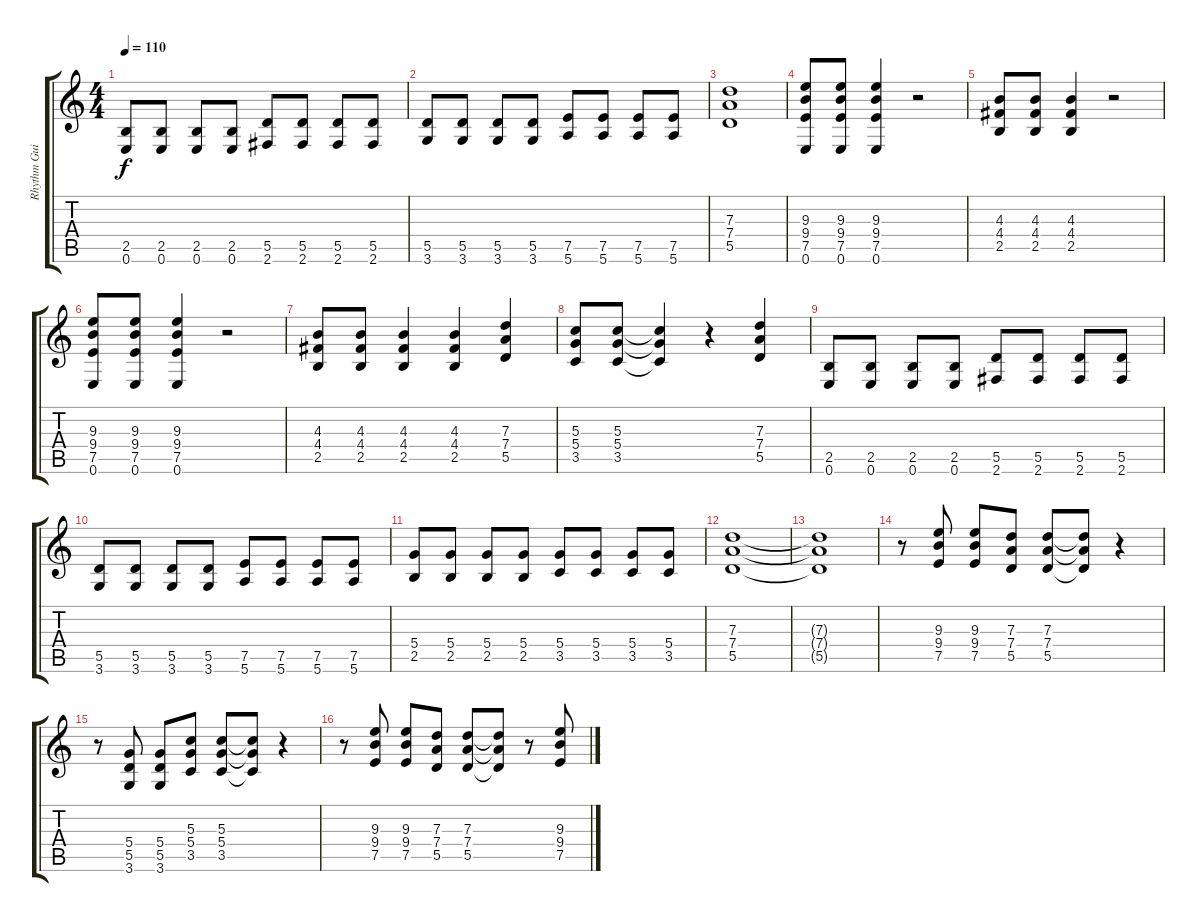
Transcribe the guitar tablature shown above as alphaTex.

\track ("Rhythm Guitar" "Rhythm Gui") {instrument overdrivenguitar}
\staff {score tabs}
\tuning (E4 B3 G3 D3 A2 E2) {hide}
\ts (4 4)
\tempo 110
\clef g2
\ks c
(2.5 0.6).8{dy f} (2.5 0.6).8 (2.5 0.6).8 (2.5 0.6).8 (5.5 2.6).8 (5.5 2.6).8 (5.5 2.6).8 (5.5 2.6).8 |
(5.5 3.6).8 (5.5 3.6).8 (5.5 3.6).8 (5.5 3.6).8 (7.5 5.6).8 (7.5 5.6).8 (7.5 5.6).8 (7.5 5.6).8 |
(7.3 7.4 5.5).1 |
(9.3 9.4 7.5 0.6).8 (9.3 9.4 7.5 0.6).8 (9.3 9.4 7.5 0.6).4 r.2 |
(4.3 4.4 2.5).8 (4.3 4.4 2.5).8 (4.3 4.4 2.5).4 r.2 |
(9.3 9.4 7.5 0.6).8 (9.3 9.4 7.5 0.6).8 (9.3 9.4 7.5 0.6).4 r.2 |
(4.3 4.4 2.5).8 (4.3 4.4 2.5).8 (4.3 4.4 2.5).4 (4.3 4.4 2.5).4 (7.3 7.4 5.5).4 |
(5.3 5.4 3.5).8 (5.3 5.4 3.5).8 (5.3{t} 5.4{t} 3.5{t}).4 r.4 (7.3 7.4 5.5).4 |
(2.5 0.6).8 (2.5 0.6).8 (2.5 0.6).8 (2.5 0.6).8 (5.5 2.6).8 (5.5 2.6).8 (5.5 2.6).8 (5.5 2.6).8 |
(5.5 3.6).8 (5.5 3.6).8 (5.5 3.6).8 (5.5 3.6).8 (7.5 5.6).8 (7.5 5.6).8 (7.5 5.6).8 (7.5 5.6).8 |
(5.4 2.5).8 (5.4 2.5).8 (5.4 2.5).8 (5.4 2.5).8 (5.4 3.5).8 (5.4 3.5).8 (5.4 3.5).8 (5.4 3.5).8 |
(7.3 7.4 5.5).1 |
(7.3{t} 7.4{t} 5.5{t}).1 |
r.8 (9.3 9.4 7.5).8 (9.3 9.4 7.5).8 (7.3 7.4 5.5).8 (7.3 7.4 5.5).8 (7.3{t} 7.4{t} 5.5{t}).8 r.4 |
r.8 (5.4 5.5 3.6).8 (5.4 5.5 3.6).8 (5.3 5.4 3.5).8 (5.3 5.4 3.5).8 (5.3{t} 5.4{t} 3.5{t}).8 r.4 |
r.8 (9.3 9.4 7.5).8 (9.3 9.4 7.5).8 (7.3 7.4 5.5).8 (7.3 7.4 5.5).8 (7.3{t} 7.4{t} 5.5{t}).8 r.8 (9.3 9.4 7.5).8
